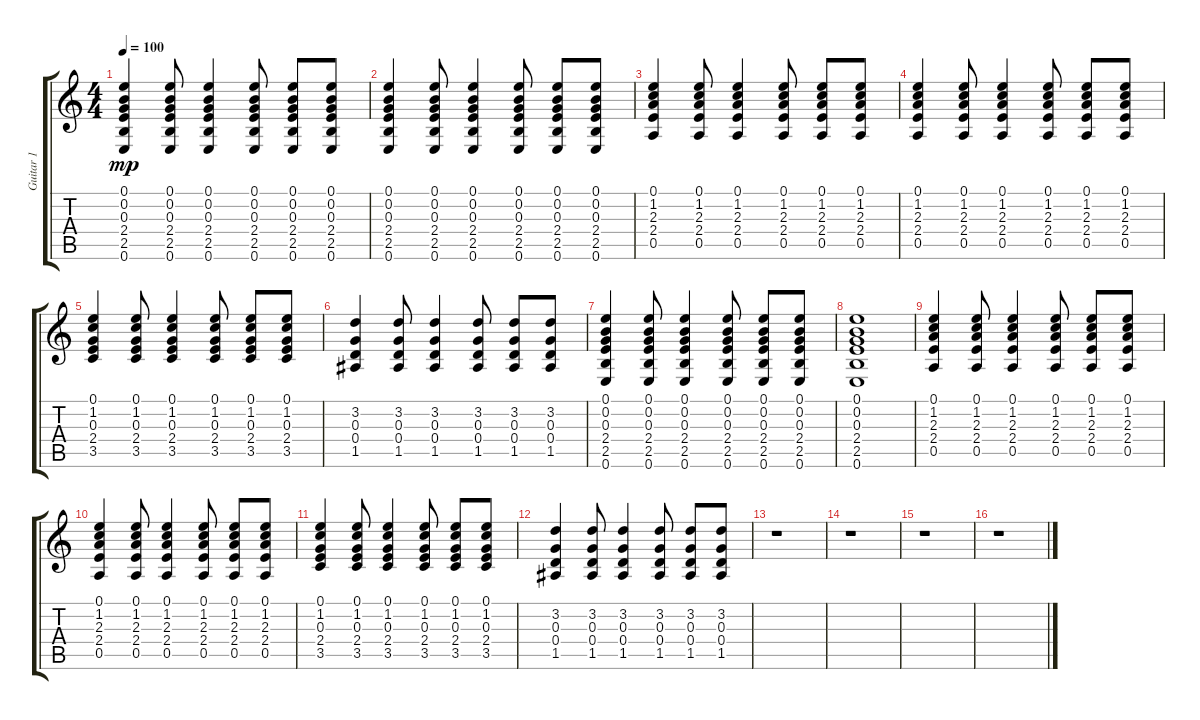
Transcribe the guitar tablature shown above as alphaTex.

\track ("Guitar 1" "Guitar 1") {instrument acousticguitarsteel}
\staff {score tabs}
\tuning (E4 B3 G3 D3 A2 E2) {hide}
\ts (4 4)
\tempo 100
\clef g2
\ks c
(0.1 0.2 0.3 2.4 2.5 0.6).4{dy mp} (0.1 0.2 0.3 2.4 2.5 0.6).8 (0.1 0.2 0.3 2.4 2.5 0.6).4 (0.1 0.2 0.3 2.4 2.5 0.6).8 (0.1 0.2 0.3 2.4 2.5 0.6).8 (0.1 0.2 0.3 2.4 2.5 0.6).8 |
(0.1 0.2 0.3 2.4 2.5 0.6).4 (0.1 0.2 0.3 2.4 2.5 0.6).8 (0.1 0.2 0.3 2.4 2.5 0.6).4 (0.1 0.2 0.3 2.4 2.5 0.6).8 (0.1 0.2 0.3 2.4 2.5 0.6).8 (0.1 0.2 0.3 2.4 2.5 0.6).8 |
(0.1 1.2 2.3 2.4 0.5).4 (0.1 1.2 2.3 2.4 0.5).8 (0.1 1.2 2.3 2.4 0.5).4 (0.1 1.2 2.3 2.4 0.5).8 (0.1 1.2 2.3 2.4 0.5).8 (0.1 1.2 2.3 2.4 0.5).8 |
(0.1 1.2 2.3 2.4 0.5).4 (0.1 1.2 2.3 2.4 0.5).8 (0.1 1.2 2.3 2.4 0.5).4 (0.1 1.2 2.3 2.4 0.5).8 (0.1 1.2 2.3 2.4 0.5).8 (0.1 1.2 2.3 2.4 0.5).8 |
(0.1 1.2 0.3 2.4 3.5).4 (0.1 1.2 0.3 2.4 3.5).8 (0.1 1.2 0.3 2.4 3.5).4 (0.1 1.2 0.3 2.4 3.5).8 (0.1 1.2 0.3 2.4 3.5).8 (0.1 1.2 0.3 2.4 3.5).8 |
(3.2 0.3 0.4 1.5).4 (3.2 0.3 0.4 1.5).8 (3.2 0.3 0.4 1.5).4 (3.2 0.3 0.4 1.5).8 (3.2 0.3 0.4 1.5).8 (3.2 0.3 0.4 1.5).8 |
(0.1 0.2 0.3 2.4 2.5 0.6).4 (0.1 0.2 0.3 2.4 2.5 0.6).8 (0.1 0.2 0.3 2.4 2.5 0.6).4 (0.1 0.2 0.3 2.4 2.5 0.6).8 (0.1 0.2 0.3 2.4 2.5 0.6).8 (0.1 0.2 0.3 2.4 2.5 0.6).8 |
(0.1 0.2 0.3 2.4 2.5 0.6).1 |
(0.1 1.2 2.3 2.4 0.5).4 (0.1 1.2 2.3 2.4 0.5).8 (0.1 1.2 2.3 2.4 0.5).4 (0.1 1.2 2.3 2.4 0.5).8 (0.1 1.2 2.3 2.4 0.5).8 (0.1 1.2 2.3 2.4 0.5).8 |
(0.1 1.2 2.3 2.4 0.5).4 (0.1 1.2 2.3 2.4 0.5).8 (0.1 1.2 2.3 2.4 0.5).4 (0.1 1.2 2.3 2.4 0.5).8 (0.1 1.2 2.3 2.4 0.5).8 (0.1 1.2 2.3 2.4 0.5).8 |
(0.1 1.2 0.3 2.4 3.5).4 (0.1 1.2 0.3 2.4 3.5).8 (0.1 1.2 0.3 2.4 3.5).4 (0.1 1.2 0.3 2.4 3.5).8 (0.1 1.2 0.3 2.4 3.5).8 (0.1 1.2 0.3 2.4 3.5).8 |
(3.2 0.3 0.4 1.5).4 (3.2 0.3 0.4 1.5).8 (3.2 0.3 0.4 1.5).4 (3.2 0.3 0.4 1.5).8 (3.2 0.3 0.4 1.5).8 (3.2 0.3 0.4 1.5).8 |
r.1 |
r.1 |
r.1 |
r.1
